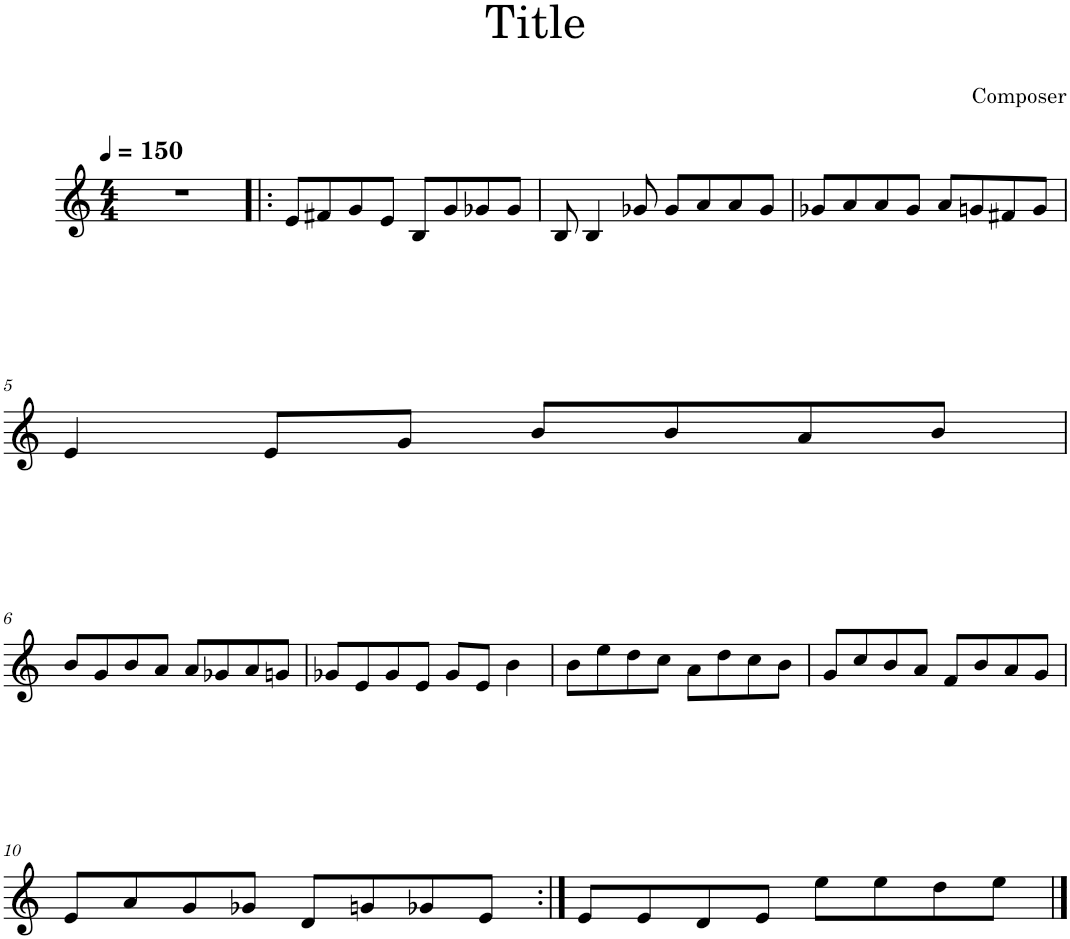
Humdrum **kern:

**kern
*part1
*staff1
*I"Piano
*I'Pno.
*clefG2
*k[]
*M4/4
*MM150
=1
1r
=2!|:
8e/L
8f#X/
8g/
8e/J
8B/L
8g/
8g-X/
8g-/J
=3
8B/
4B/
8g-X/
8g-/L
8a/
8a/
8g-/J
=4
8g-X/L
8a/
8a/
8g-/J
8a/L
8gn/
8f#X/
8g/J
!!LO:LB:g=z
=5
4e/
8e/L
8g/J
8b/L
8b/
8a/
8b/J
!!LO:LB:g=z
=6
8b/L
8g/
8b/
8a/J
8a/L
8g-X/
8a/
8gn/J
=7
8g-X/L
8e/
8g-/
8e/J
8g-/L
8e/J
4b\
=8
8b\L
8ee\
8dd\
8cc\J
8a\L
8dd\
8cc\
8b\J
=9
8g/L
8cc/
8b/
8a/J
8f/L
8b/
8a/
8g/J
!!LO:LB:g=z
=10
8e/L
8a/
8g/
8g-X/J
8d/L
8gn/
8g-X/
8e/J
=11:|!
8e/L
8e/
8d/
8e/J
8ee\L
8ee\
8dd\
8ee\J
==
*-
